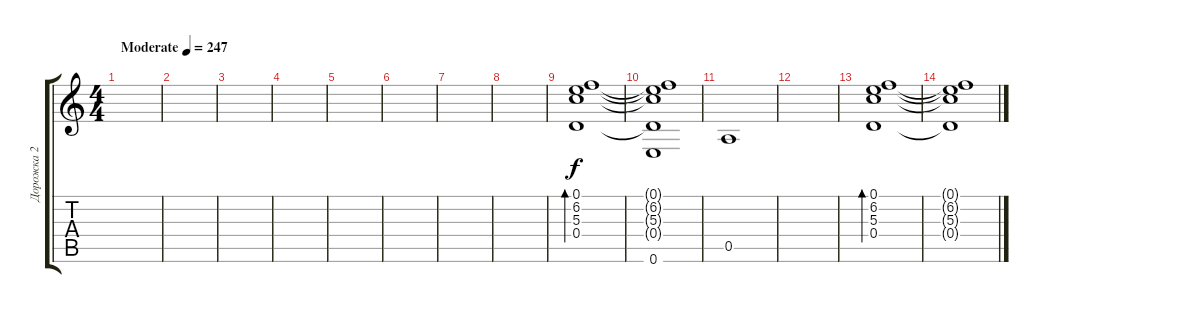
\track ("Дорожка 2" "Дорожка 2") {instrument electricguitarclean}
\staff {score tabs}
\tuning (E4 B3 G3 D3 A2 E2) {hide}
\ts (4 4)
\tempo (247 "Moderate")
\clef g2
\ks c
|
|
|
|
|
|
|
|
(0.1 6.2 5.3 0.4).1{bd 60} |
(0.1{t} 6.2{t} 5.3{t} 0.4{t} 0.6).1 |
0.5.1 |
|
(0.1 6.2 5.3 0.4).1{bd 60} |
(0.1{t} 6.2{t} 5.3{t} 0.4{t}).1
